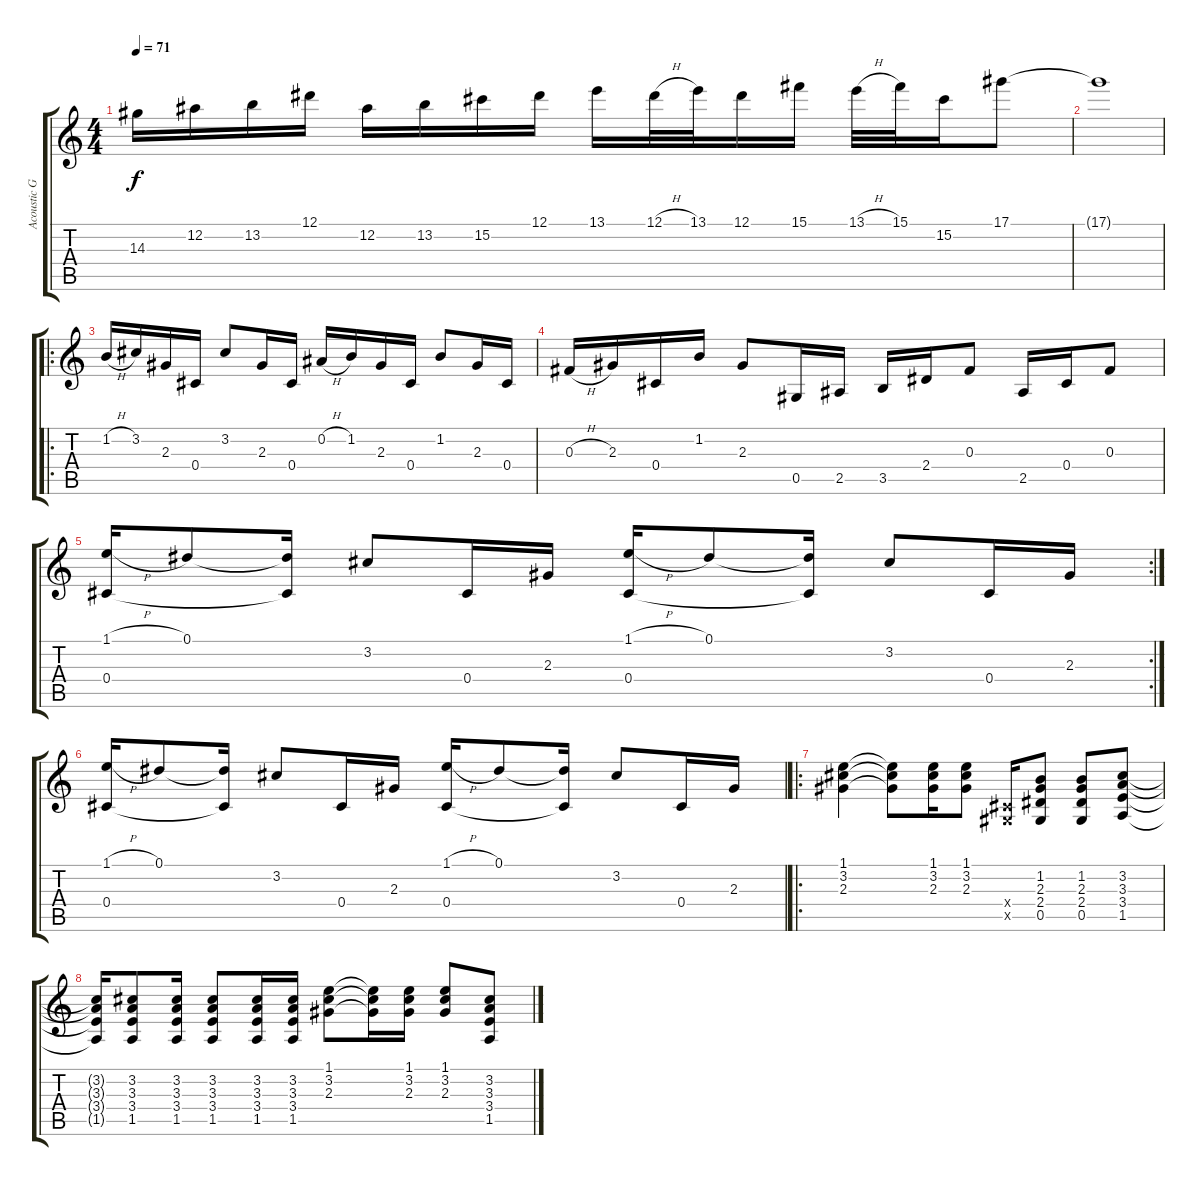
\track ("Acoustic Guitar" "Acoustic G") {instrument acousticguitarsteel}
\staff {score tabs}
\tuning (Eb4 Bb3 Gb3 Db3 Ab2 Eb2) {hide}
\ts (4 4)
\tempo 71
\clef g2
\ks c
14.3.16{dy f} 12.2.16 13.2.16 12.1.16 12.2.16 13.2.16 15.2.16 12.1.16 13.1.16 12.1{h}.32 13.1.32 12.1.16 15.1.16 13.1{h}.32 15.1.32 15.2.16 17.1.8 |
17.1{t}.1 |
\ro
1.2{h}.16 3.2.16 2.3.16 0.4.16 3.2.8 2.3.16 0.4.16 0.2{h}.16 1.2.16 2.3.16 0.4.16 1.2.8 2.3.16 0.4.16 |
0.3{h}.16 2.3.16 0.4.16 1.2.16 2.3.8 0.5.16 2.5.16 3.5.16 2.4.16 0.3.8 2.5.16 0.4.16 0.3.8 |
\rc 2
(1.1{h} 0.4).16 0.1.8 (0.1{t} 0.4{t}).16 3.2.8 0.4.16 2.3.16 (1.1{h} 0.4).16 0.1.8 (0.1{t} 0.4{t}).16 3.2.8 0.4.16 2.3.16 |
(1.1{h} 0.4).16 0.1.8 (0.1{t} 0.4{t}).16 3.2.8 0.4.16 2.3.16 (1.1{h} 0.4).16 0.1.8 (0.1{t} 0.4{t}).16 3.2.8 0.4.16 2.3.16 |
\ro
(1.1 3.2 2.3).4 (1.1{t} 3.2{t} 2.3{t}).8 (1.1 3.2 2.3).16 (1.1 3.2 2.3).8 (0.4{x} 0.5{x}).16 (1.2 2.3 2.4 0.5).8 (1.2 2.3 2.4 0.5).8 (3.2 3.3 3.4 1.5).8 |
(3.2{t} 3.3{t} 3.4{t} 1.5{t}).16 (3.2 3.3 3.4 1.5).8 (3.2 3.3 3.4 1.5).16 (3.2 3.3 3.4 1.5).8 (3.2 3.3 3.4 1.5).16 (3.2 3.3 3.4 1.5).16 (1.1 3.2 2.3).8 (1.1{t} 3.2{t} 2.3{t}).16 (1.1 3.2 2.3).16 (1.1 3.2 2.3).8 (3.2 3.3 3.4 1.5).8
